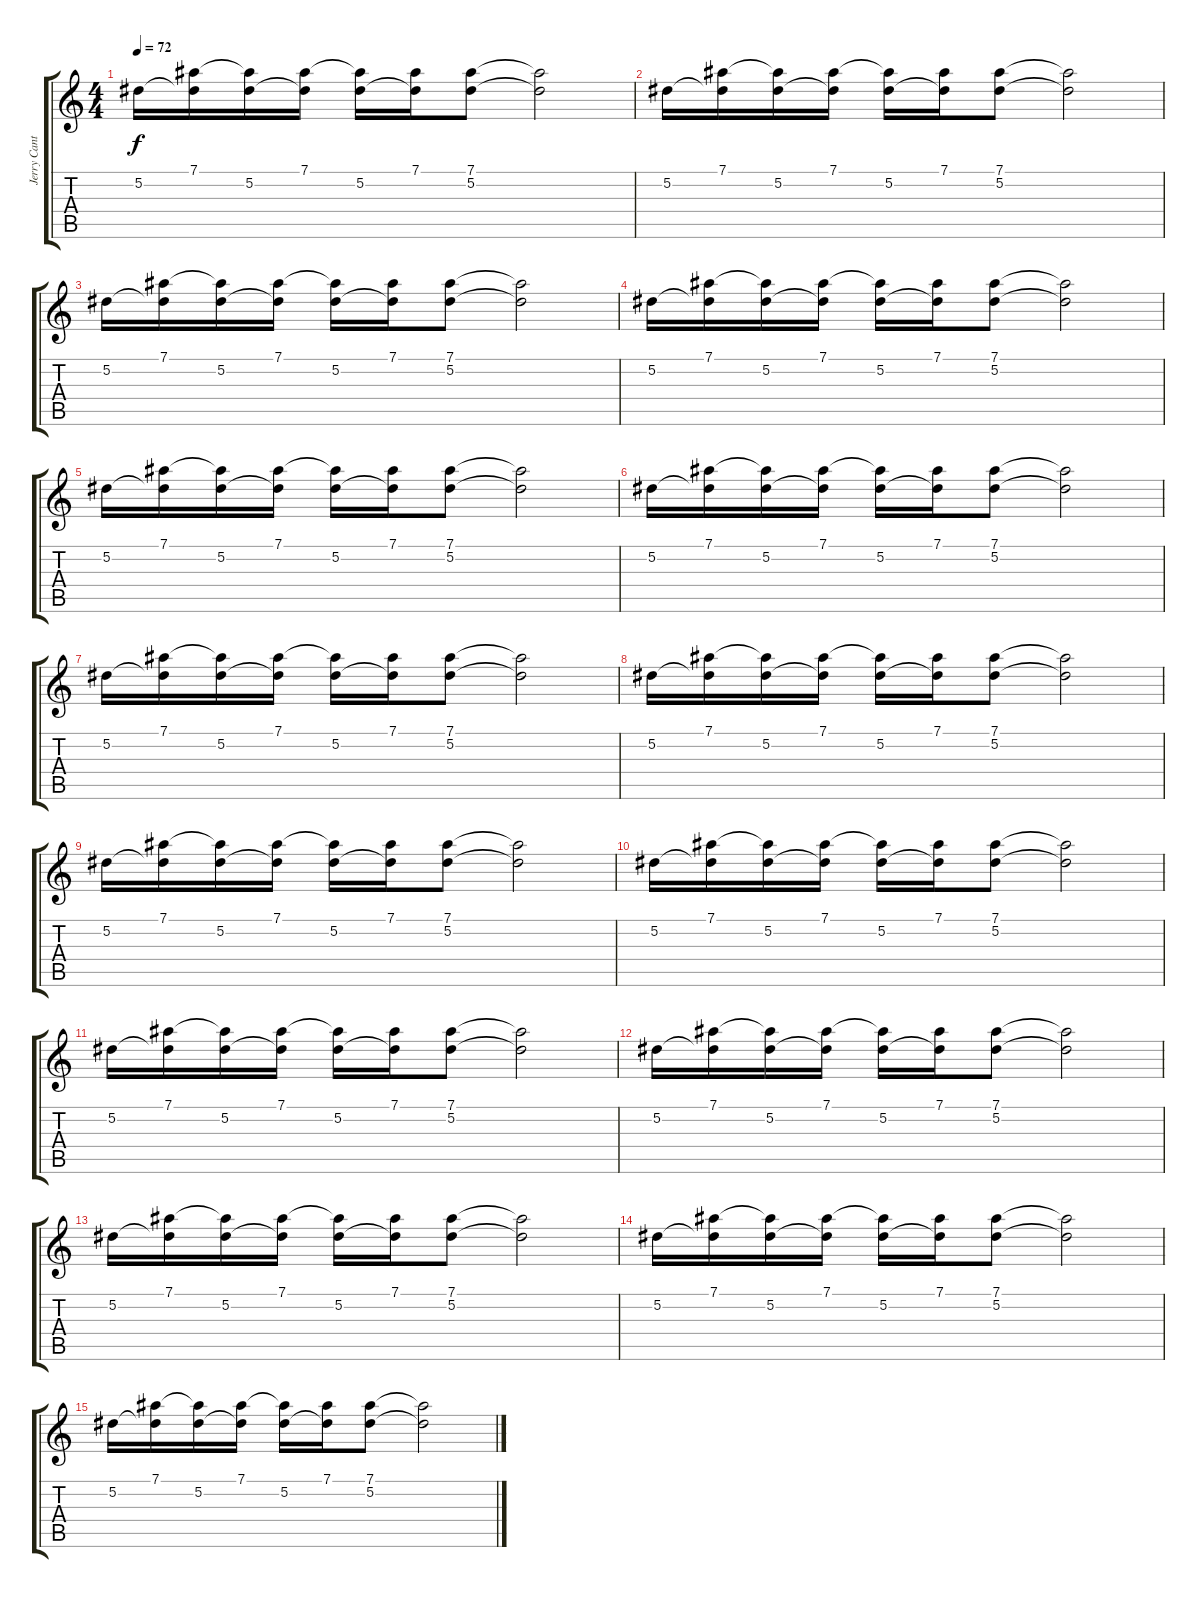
\track ("Jerry Cantrell - Guitar 4 - Clean" "Jerry Cant") {instrument electricguitarclean}
\staff {score tabs}
\tuning (Eb4 Bb3 Gb3 Db3 Ab2 Eb2) {hide}
\ts (4 4)
\tempo 72
\clef g2
\ks c
5.2.16{dy f} (7.1 5.2{t}).16 (7.1{t} 5.2).16 (7.1 5.2{t}).16 (7.1{t} 5.2).16 (7.1 5.2{t}).16 (7.1 5.2).8 (7.1{t} 5.2{t}).2 |
5.2.16 (7.1 5.2{t}).16 (7.1{t} 5.2).16 (7.1 5.2{t}).16 (7.1{t} 5.2).16 (7.1 5.2{t}).16 (7.1 5.2).8 (7.1{t} 5.2{t}).2 |
5.2.16 (7.1 5.2{t}).16 (7.1{t} 5.2).16 (7.1 5.2{t}).16 (7.1{t} 5.2).16 (7.1 5.2{t}).16 (7.1 5.2).8 (7.1{t} 5.2{t}).2 |
5.2.16 (7.1 5.2{t}).16 (7.1{t} 5.2).16 (7.1 5.2{t}).16 (7.1{t} 5.2).16 (7.1 5.2{t}).16 (7.1 5.2).8 (7.1{t} 5.2{t}).2 |
5.2.16 (7.1 5.2{t}).16 (7.1{t} 5.2).16 (7.1 5.2{t}).16 (7.1{t} 5.2).16 (7.1 5.2{t}).16 (7.1 5.2).8 (7.1{t} 5.2{t}).2 |
5.2.16 (7.1 5.2{t}).16 (7.1{t} 5.2).16 (7.1 5.2{t}).16 (7.1{t} 5.2).16 (7.1 5.2{t}).16 (7.1 5.2).8 (7.1{t} 5.2{t}).2 |
5.2.16 (7.1 5.2{t}).16 (7.1{t} 5.2).16 (7.1 5.2{t}).16 (7.1{t} 5.2).16 (7.1 5.2{t}).16 (7.1 5.2).8 (7.1{t} 5.2{t}).2 |
5.2.16 (7.1 5.2{t}).16 (7.1{t} 5.2).16 (7.1 5.2{t}).16 (7.1{t} 5.2).16 (7.1 5.2{t}).16 (7.1 5.2).8 (7.1{t} 5.2{t}).2 |
5.2.16 (7.1 5.2{t}).16 (7.1{t} 5.2).16 (7.1 5.2{t}).16 (7.1{t} 5.2).16 (7.1 5.2{t}).16 (7.1 5.2).8 (7.1{t} 5.2{t}).2 |
5.2.16 (7.1 5.2{t}).16 (7.1{t} 5.2).16 (7.1 5.2{t}).16 (7.1{t} 5.2).16 (7.1 5.2{t}).16 (7.1 5.2).8 (7.1{t} 5.2{t}).2 |
5.2.16 (7.1 5.2{t}).16 (7.1{t} 5.2).16 (7.1 5.2{t}).16 (7.1{t} 5.2).16 (7.1 5.2{t}).16 (7.1 5.2).8 (7.1{t} 5.2{t}).2 |
5.2.16{volume 6} (7.1 5.2{t}).16 (7.1{t} 5.2).16 (7.1 5.2{t}).16 (7.1{t} 5.2).16 (7.1 5.2{t}).16 (7.1 5.2).8 (7.1{t} 5.2{t}).2 |
5.2.16 (7.1 5.2{t}).16 (7.1{t} 5.2).16 (7.1 5.2{t}).16 (7.1{t} 5.2).16 (7.1 5.2{t}).16 (7.1 5.2).8 (7.1{t} 5.2{t}).2 |
5.2.16{volume 0} (7.1 5.2{t}).16 (7.1{t} 5.2).16 (7.1 5.2{t}).16 (7.1{t} 5.2).16 (7.1 5.2{t}).16 (7.1 5.2).8 (7.1{t} 5.2{t}).2 |
5.2.16 (7.1 5.2{t}).16 (7.1{t} 5.2).16 (7.1 5.2{t}).16 (7.1{t} 5.2).16 (7.1 5.2{t}).16 (7.1 5.2).8 (7.1{t} 5.2{t}).2
